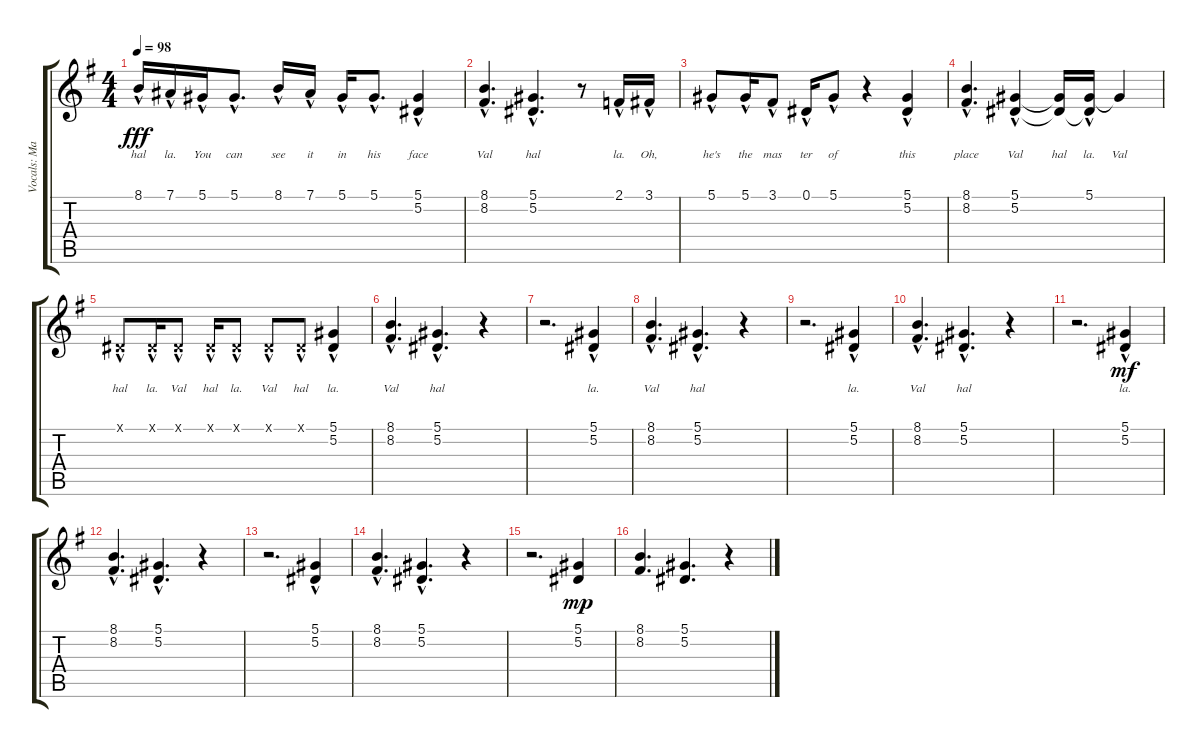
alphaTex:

\track ("Vocals: Martin" "Vocals: Ma") {instrument lead2sawtooth}
\staff {score tabs}
\tuning (Eb4 Bb3 Gb3 Db3 Ab2 Eb2) {hide}
\ts (4 4)
\tempo 98
\clef g2
\ks g
8.1{hac}.16{lyrics (0 "hal") lyrics (1 "") lyrics (2 "") lyrics (3 "") lyrics (4 "") dy fff} 7.1{hac}.16{lyrics (0 "la.") lyrics (1 "") lyrics (2 "") lyrics (3 "") lyrics (4 "")} 5.1{hac}.16{lyrics (0 "You") lyrics (1 "") lyrics (2 "") lyrics (3 "") lyrics (4 "")} 5.1{hac}.8{d lyrics (0 "can") lyrics (1 "") lyrics (2 "") lyrics (3 "") lyrics (4 "")} 8.1{hac}.16{lyrics (0 "see") lyrics (1 "") lyrics (2 "") lyrics (3 "") lyrics (4 "")} 7.1{hac}.16{lyrics (0 "it") lyrics (1 "") lyrics (2 "") lyrics (3 "") lyrics (4 "")} 5.1{hac}.16{lyrics (0 "in") lyrics (1 "") lyrics (2 "") lyrics (3 "") lyrics (4 "")} 5.1{hac}.8{d lyrics (0 "his") lyrics (1 "") lyrics (2 "") lyrics (3 "") lyrics (4 "")} (5.1{hac} 5.2{hac}).4{lyrics (0 "face") lyrics (1 "") lyrics (2 "") lyrics (3 "") lyrics (4 "")} |
(8.1{hac} 8.2{hac}).4{d lyrics (0 "Val") lyrics (1 "") lyrics (2 "") lyrics (3 "") lyrics (4 "")} (5.1{hac} 5.2{hac}).4{d lyrics (0 "hal") lyrics (1 "") lyrics (2 "") lyrics (3 "") lyrics (4 "")} r.8 2.1{hac}.16{lyrics (0 "la.") lyrics (1 "") lyrics (2 "") lyrics (3 "") lyrics (4 "")} 3.1{hac}.16{lyrics (0 "Oh,") lyrics (1 "") lyrics (2 "") lyrics (3 "") lyrics (4 "")} |
5.1{hac}.8{lyrics (0 "he's") lyrics (1 "") lyrics (2 "") lyrics (3 "") lyrics (4 "")} 5.1{hac}.16{lyrics (0 "the") lyrics (1 "") lyrics (2 "") lyrics (3 "") lyrics (4 "")} 3.1{hac}.8{lyrics (0 "mas") lyrics (1 "") lyrics (2 "") lyrics (3 "") lyrics (4 "")} 0.1{hac}.16{lyrics (0 "ter") lyrics (1 "") lyrics (2 "") lyrics (3 "") lyrics (4 "")} 5.1{hac}.8{lyrics (0 "of") lyrics (1 "") lyrics (2 "") lyrics (3 "") lyrics (4 "")} r.4 (5.1{hac} 5.2{hac}).4{lyrics (0 "this") lyrics (1 "") lyrics (2 "") lyrics (3 "") lyrics (4 "")} |
(8.1{hac} 8.2{hac}).4{d lyrics (0 "place") lyrics (1 "") lyrics (2 "") lyrics (3 "") lyrics (4 "")} (5.1{hac} 5.2{hac}).4{lyrics (0 "Val") lyrics (1 "") lyrics (2 "") lyrics (3 "") lyrics (4 "")} (5.1{t} 5.2{t}).16{lyrics (0 "hal") lyrics (1 "") lyrics (2 "") lyrics (3 "") lyrics (4 "")} (5.1{hac} 5.2{t}).16{lyrics (0 "la.") lyrics (1 "") lyrics (2 "") lyrics (3 "") lyrics (4 "")} 5.1{t}.4{lyrics (0 "Val") lyrics (1 "") lyrics (2 "") lyrics (3 "") lyrics (4 "")} |
0.1{hac x}.8{lyrics (0 "hal") lyrics (1 "") lyrics (2 "") lyrics (3 "") lyrics (4 "")} 0.1{hac x}.16{lyrics (0 "la.") lyrics (1 "") lyrics (2 "") lyrics (3 "") lyrics (4 "")} 0.1{hac x}.8{lyrics (0 "Val") lyrics (1 "") lyrics (2 "") lyrics (3 "") lyrics (4 "")} 0.1{hac x}.16{lyrics (0 "hal") lyrics (1 "") lyrics (2 "") lyrics (3 "") lyrics (4 "")} 0.1{hac x}.8{lyrics (0 "la.") lyrics (1 "") lyrics (2 "") lyrics (3 "") lyrics (4 "")} 0.1{hac x}.8{lyrics (0 "Val") lyrics (1 "") lyrics (2 "") lyrics (3 "") lyrics (4 "")} 0.1{hac x}.8{lyrics (0 "hal") lyrics (1 "") lyrics (2 "") lyrics (3 "") lyrics (4 "")} (5.1{hac} 5.2{hac}).4{lyrics (0 "la.") lyrics (1 "") lyrics (2 "") lyrics (3 "") lyrics (4 "")} |
(8.1{hac} 8.2{hac}).4{d lyrics (0 "Val") lyrics (1 "") lyrics (2 "") lyrics (3 "") lyrics (4 "")} (5.1{hac} 5.2{hac}).4{d lyrics (0 "hal") lyrics (1 "") lyrics (2 "") lyrics (3 "") lyrics (4 "")} r.4 |
r.2{d} (5.1{hac} 5.2{hac}).4{lyrics (0 "la.") lyrics (1 "") lyrics (2 "") lyrics (3 "") lyrics (4 "")} |
(8.1{hac} 8.2{hac}).4{d lyrics (0 "Val") lyrics (1 "") lyrics (2 "") lyrics (3 "") lyrics (4 "")} (5.1{hac} 5.2{hac}).4{d lyrics (0 "hal") lyrics (1 "") lyrics (2 "") lyrics (3 "") lyrics (4 "")} r.4 |
r.2{d} (5.1{hac} 5.2{hac}).4{lyrics (0 "la.") lyrics (1 "") lyrics (2 "") lyrics (3 "") lyrics (4 "")} |
(8.1{hac} 8.2{hac}).4{d lyrics (0 "Val") lyrics (1 "") lyrics (2 "") lyrics (3 "") lyrics (4 "")} (5.1{hac} 5.2{hac}).4{d lyrics (0 "hal") lyrics (1 "") lyrics (2 "") lyrics (3 "") lyrics (4 "")} r.4 |
r.2{d} (5.1{hac} 5.2{hac}).4{lyrics (0 "la.") lyrics (1 "") lyrics (2 "") lyrics (3 "") lyrics (4 "") dy mf} |
(8.1{hac} 8.2{hac}).4{d} (5.1{hac} 5.2{hac}).4{d} r.4 |
r.2{d} (5.1{hac} 5.2{hac}).4 |
(8.1{hac} 8.2{hac}).4{d} (5.1{hac} 5.2{hac}).4{d} r.4 |
r.2{d} (5.1 5.2).4{dy mp} |
(8.1 8.2).4{d} (5.1 5.2).4{d} r.4
